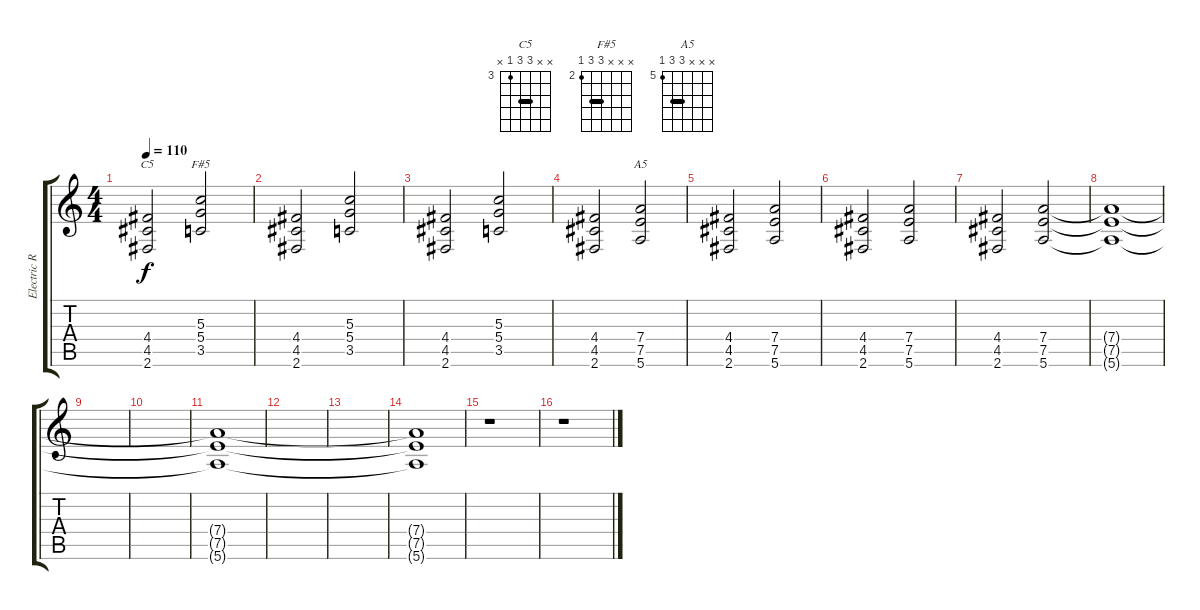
\track ("Electric Rhythm" "Electric R") {instrument overdrivenguitar}
\staff {score tabs}
\tuning (E4 B3 G3 D3 A2 E2) {hide}
\chord ("C5" x x 5 5 3 x) {firstfret 3 barre 5}
\chord ("F#5" x x x 4 4 2) {firstfret 2 barre 4}
\chord ("A5" x x x 7 7 5) {firstfret 5 barre 7}
\ts (4 4)
\tempo 110
\clef g2
\ks c
(4.4 4.5 2.6).2{ch "C5" dy f} (5.3 5.4 3.5).2{ch "F#5"} |
(4.4 4.5 2.6).2 (5.3 5.4 3.5).2 |
(4.4 4.5 2.6).2 (5.3 5.4 3.5).2 |
(4.4 4.5 2.6).2 (7.4 7.5 5.6).2{ch "A5"} |
(4.4 4.5 2.6).2 (7.4 7.5 5.6).2 |
(4.4 4.5 2.6).2 (7.4 7.5 5.6).2 |
(4.4 4.5 2.6).2 (7.4 7.5 5.6).2 |
(7.4{t} 7.5{t} 5.6{t}).1 |
|
|
(7.4{t} 7.5{t} 5.6{t}).1 |
|
|
(7.4{t} 7.5{t} 5.6{t}).1 |
r.1 |
r.1
